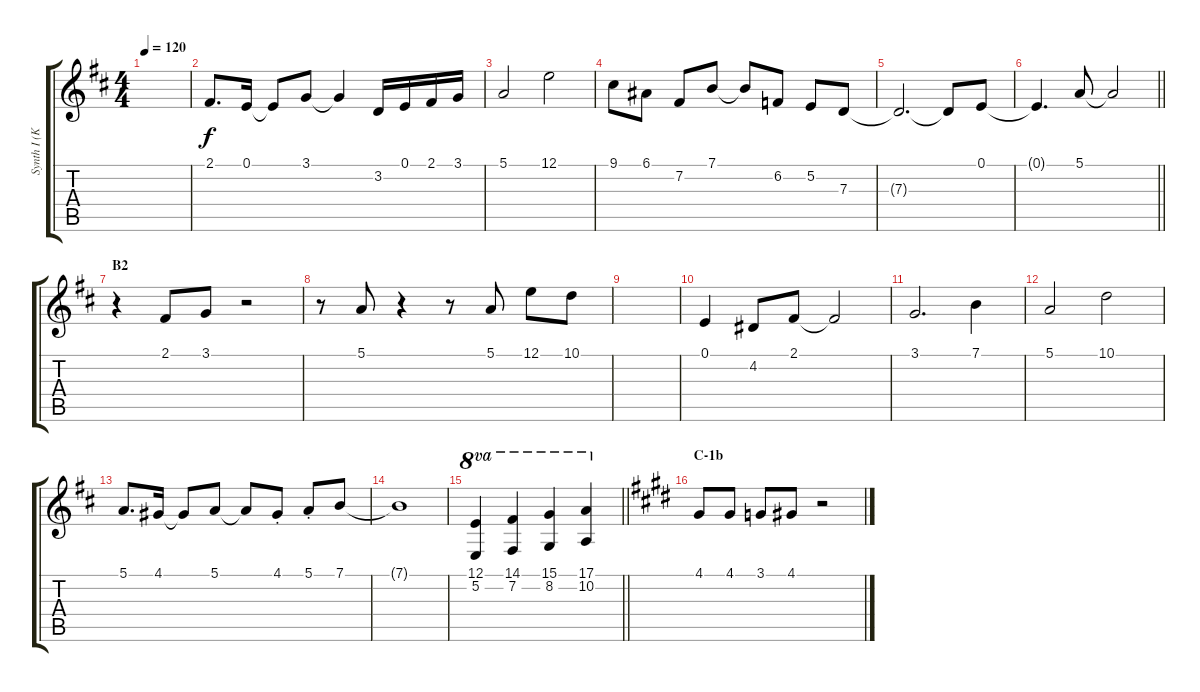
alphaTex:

\track ("Synth I (Kotobuki Tsumugi)" "Synth I (K") {instrument stringensemble1}
\staff {score tabs}
\tuning (E4 B3 G3 D3 A2 E2) {hide}
\ts (4 4)
\tempo 120
\clef g2
\ks d
|
2.1.8{d} 0.1.16 0.1{t}.8 3.1.8 3.1{t}.4 3.2.16 0.1.16 2.1.16 3.1.16 |
5.1.2 12.1.2 |
9.1.8 6.1.8 7.2.8 7.1.8 7.1{t}.8 6.2.8 5.2.8 7.3.8 |
7.3{t}.2{d} 7.3{t}.8 0.1.8 |
\barLineRight lightlight
0.1{t}.4{d} 5.1.8 5.1{t}.2 |
\section ("" "B2")
r.4 2.1.8 3.1.8 r.2 |
r.8 5.1.8 r.4 r.8 5.1.8 12.1.8 10.1.8 |
|
0.1.4 4.2.8 2.1.8 2.1{t}.2 |
3.1.2{d} 7.1.4 |
5.1.2 10.1.2 |
5.1.8{d} 4.1.16 4.1{t}.8 5.1.8 5.1{t}.8 4.1{st}.8 5.1{st}.8 7.1.8 |
7.1{t}.1 |
\barLineRight lightlight
(12.1 5.2).4{ot 8va} (14.1 7.2).4{ot 8va} (15.1 8.2).4{ot 8va} (17.1 10.2).4{ot 8va} |
\section ("" "C-1b")
\ks e
4.1.8 4.1.8 3.1.8 4.1.8 r.2
